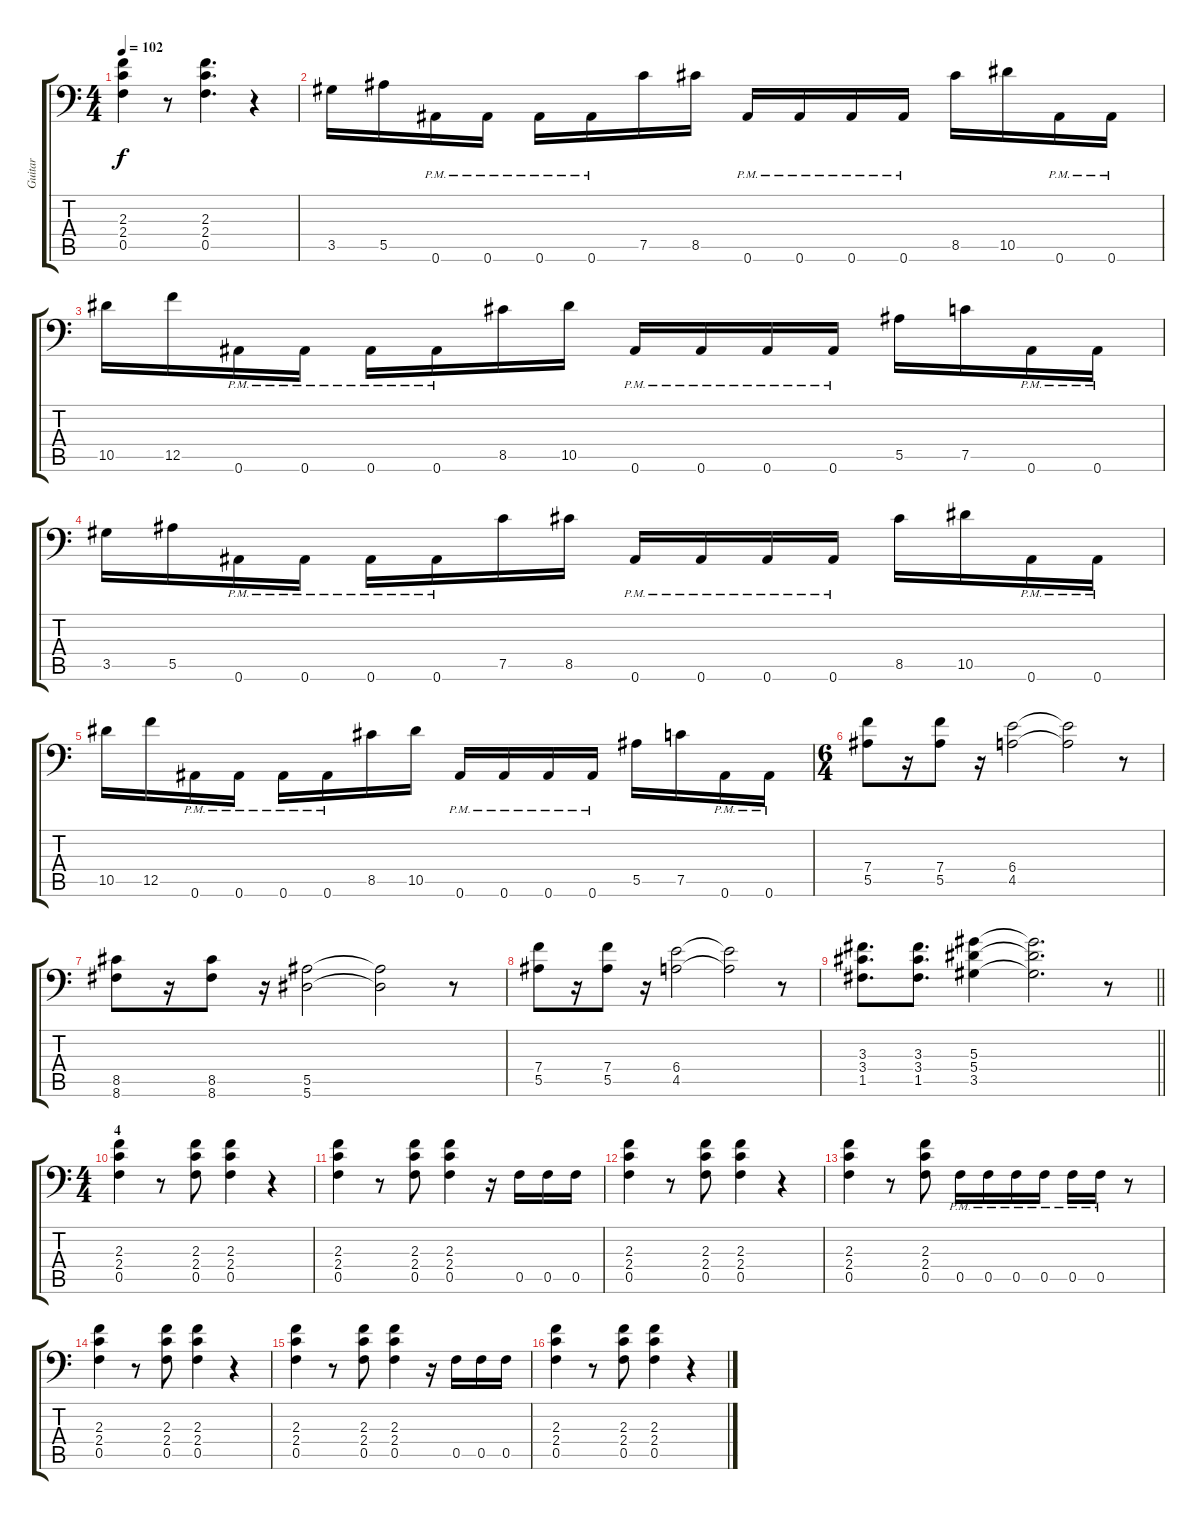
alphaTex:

\track ("Guitar" "Guitar") {instrument overdrivenguitar}
\staff {score tabs}
\tuning (C4 G3 Eb3 Bb2 F2 Bb1) {hide}
\ts (4 4)
\tempo 102
\clef f4
\ks c
(2.3 2.4 0.5).4{dy f} r.8 (2.3 2.4 0.5).4{d} r.4 |
3.5.16 5.5.16 0.6{pm}.16 0.6{pm}.16 0.6{pm}.16 0.6{pm}.16 7.5.16 8.5.16 0.6{pm}.16 0.6{pm}.16 0.6{pm}.16 0.6{pm}.16 8.5.16 10.5.16 0.6{pm}.16 0.6{pm}.16 |
10.5.16 12.5.16 0.6{pm}.16 0.6{pm}.16 0.6{pm}.16 0.6{pm}.16 8.5.16 10.5.16 0.6{pm}.16 0.6{pm}.16 0.6{pm}.16 0.6{pm}.16 5.5.16 7.5.16 0.6{pm}.16 0.6{pm}.16 |
3.5.16 5.5.16 0.6{pm}.16 0.6{pm}.16 0.6{pm}.16 0.6{pm}.16 7.5.16 8.5.16 0.6{pm}.16 0.6{pm}.16 0.6{pm}.16 0.6{pm}.16 8.5.16 10.5.16 0.6{pm}.16 0.6{pm}.16 |
10.5.16 12.5.16 0.6{pm}.16 0.6{pm}.16 0.6{pm}.16 0.6{pm}.16 8.5.16 10.5.16 0.6{pm}.16 0.6{pm}.16 0.6{pm}.16 0.6{pm}.16 5.5.16 7.5.16 0.6{pm}.16 0.6{pm}.16 |
\ts (6 4)
(7.4 5.5).8 r.16 (7.4 5.5).8 r.16 (6.4 4.5).2 (6.4{t} 4.5{t}).2 r.8 |
(8.5 8.6).8 r.16 (8.5 8.6).8 r.16 (5.5 5.6).2 (5.5{t} 5.6{t}).2 r.8 |
(7.4 5.5).8 r.16 (7.4 5.5).8 r.16 (6.4 4.5).2 (6.4{t} 4.5{t}).2 r.8 |
\barLineRight lightlight
(3.3 3.4 1.5).8{d} (3.3 3.4 1.5).8{d} (5.3 5.4 3.5).4 (5.3{t} 5.4{t} 3.5{t}).2{d} r.8 |
\ts (4 4)
\section ("" "4")
(2.3 2.4 0.5).4 r.8 (2.3 2.4 0.5).8 (2.3 2.4 0.5).4 r.4 |
(2.3 2.4 0.5).4 r.8 (2.3 2.4 0.5).8 (2.3 2.4 0.5).4 r.16 0.5.16 0.5.16 0.5.16 |
(2.3 2.4 0.5).4 r.8 (2.3 2.4 0.5).8 (2.3 2.4 0.5).4 r.4 |
(2.3 2.4 0.5).4 r.8 (2.3 2.4 0.5).8 0.5{pm}.16 0.5{pm}.16 0.5{pm}.16 0.5{pm}.16 0.5{pm}.16 0.5{pm}.16 r.8 |
(2.3 2.4 0.5).4 r.8 (2.3 2.4 0.5).8 (2.3 2.4 0.5).4 r.4 |
(2.3 2.4 0.5).4 r.8 (2.3 2.4 0.5).8 (2.3 2.4 0.5).4 r.16 0.5.16 0.5.16 0.5.16 |
(2.3 2.4 0.5).4 r.8 (2.3 2.4 0.5).8 (2.3 2.4 0.5).4 r.4
